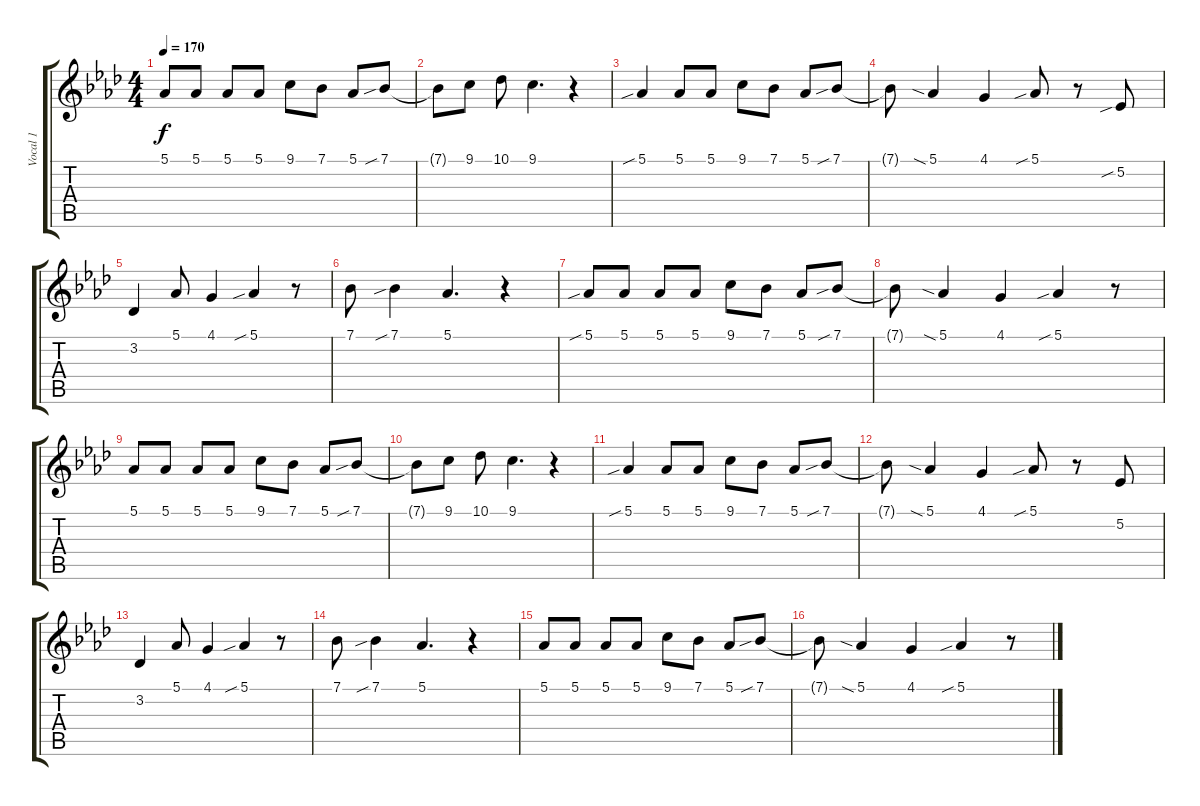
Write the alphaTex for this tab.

\track ("Vocal 1" "Vocal 1") {instrument clarinet}
\staff {score tabs}
\tuning (Eb4 Bb3 Gb3 Db3 Ab2 Eb2) {hide}
\ts (4 4)
\tempo 170
\clef g2
\ks ab
5.1.8{dy f} 5.1.8 5.1.8 5.1.8 9.1.8 7.1.8 5.1.8 7.1{sib}.8 |
7.1{t}.8 9.1.8 10.1.8 9.1.4{d} r.4 |
5.1{sib}.4 5.1.8 5.1.8 9.1.8 7.1.8 5.1.8 7.1{sib}.8 |
7.1{t}.8 5.1{sia}.4 4.1.4 5.1{sib}.8 r.8 5.2{sib}.8 |
3.2.4 5.1.8 4.1.4 5.1{sib}.4 r.8 |
7.1.8 7.1{sib}.4 5.1.4{d} r.4 |
5.1{sib}.8 5.1.8 5.1.8 5.1.8 9.1.8 7.1.8 5.1.8 7.1{sib}.8 |
7.1{t}.8 5.1{sia}.4 4.1.4 5.1{sib}.4 r.8 |
5.1.8 5.1.8 5.1.8 5.1.8 9.1.8 7.1.8 5.1.8 7.1{sib}.8 |
7.1{t}.8 9.1.8 10.1.8 9.1.4{d} r.4 |
5.1{sib}.4 5.1.8 5.1.8 9.1.8 7.1.8 5.1.8 7.1{sib}.8 |
7.1{t}.8 5.1{sia}.4 4.1.4 5.1{sib}.8 r.8 5.2.8 |
3.2.4 5.1.8 4.1.4 5.1{sib}.4 r.8 |
7.1.8 7.1{sib}.4 5.1.4{d} r.4 |
5.1.8 5.1.8 5.1.8 5.1.8 9.1.8 7.1.8 5.1.8 7.1{sib}.8 |
7.1{t}.8 5.1{sia}.4 4.1.4 5.1{sib}.4 r.8
